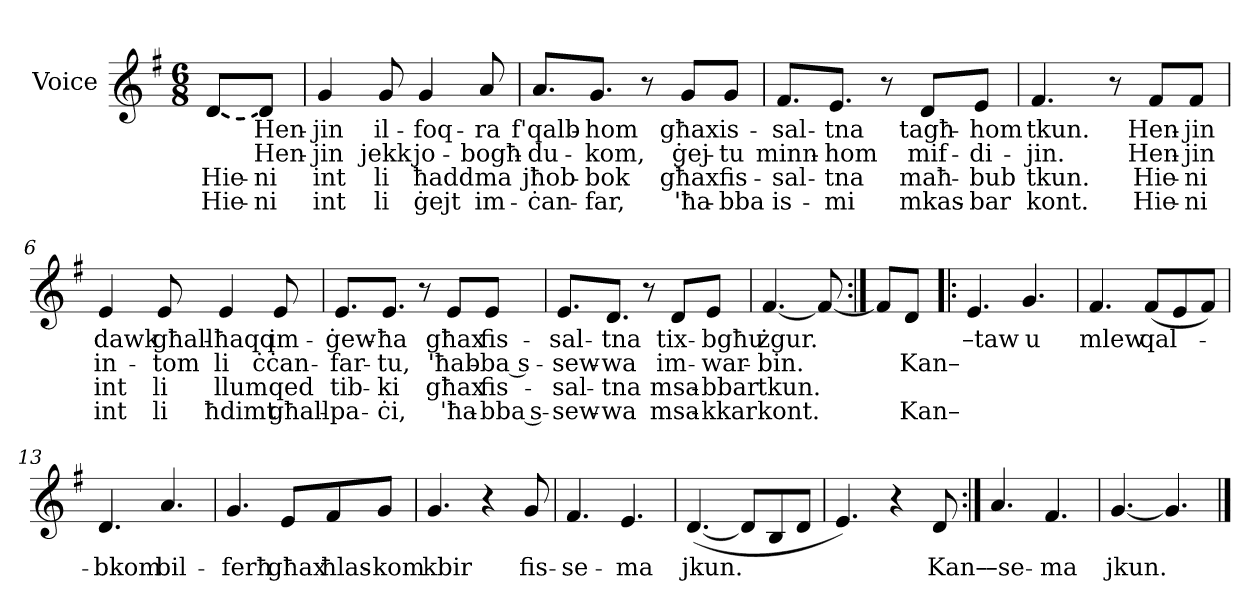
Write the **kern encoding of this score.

**kern	**text	**text	**text	**text
*part1	*part1	*part1	*part1	*part1
*staff1	*staff1	*staff1	*staff1	*staff1
*I"Voice	*	*	*	*
*I'Vo.	*	*	*	*
*clefG2	*	*	*	*
*k[f#]	*	*	*	*
*M6/8	*	*	*	*
=1	=1	=1	=1	=1
!LO:T:dash	!	!	!	!
[8d/L	.	.	Hie-	Hie-
8d/J]	Hen-	Hen-	-ni	-ni
=2	=2	=2	=2	=2
4g/	-jin	-jin	int	int
8g/	il-	jekk	li	li
4g/	-foq-	jo-	ħadd	ġejt
8a/	-ra	-bogħ-	ma	im-
=3	=3	=3	=3	=3
8.a/L	f'qalb-	-du-	jħob-	-ċan-
8.g/J	-hom	-kom,	-bok	-far,
8r	.	.	.	.
8g/L	għax	ġej-	għax	'ħa-
8g/J	is-	-tu	fis-	-bba
=4	=4	=4	=4	=4
8.f#/L	-sal-	minn-	-sal-	is-
8.e/J	-tna	-hom	-tna	-mi
8r	.	.	.	.
8d/L	tagħ-	mif-	maħ-	mkas-
8e/J	-hom	-di-	-bub	-bar
=5	=5	=5	=5	=5
4.f#/	tkun.	-jin.	tkun.	kont.
8r	.	.	.	.
8f#/L	Hen-	Hen-	Hie-	Hie-
8f#/J	-jin	-jin	-ni	-ni
=6	=6	=6	=6	=6
4e/	dawk	in-	int	int
8e/	għall-	-tom	li	li
4e/	-ħaqq	li	llum	ħdimt
8e/	im-	ċċan-	qed	għall-
=7	=7	=7	=7	=7
8.e/L	-ġew-	-far-	tib-	-pa-
8.e/J	-ħa	-tu,	-ki	-ċi,
8r	.	.	.	.
8e/L	għax	'ħab-	għax	'ħa-
8e/J	fis-	-ba s-	fis-	-bba s-
=8	=8	=8	=8	=8
8.e/L	-sal-	-sew-	-sal-	-sew-
8.d/J	-tna	-wa	-tna	-wa
8r	.	.	.	.
8d/L	tix-	im-	msa-	msa-
8e/J	-bgħu	-war-	-bbar	-kkar
=9	=9	=9	=9	=9
[4.f#/	żgur.	-bin.	tkun.	kont.
8f#/_	.	.	.	.
=10:|!	=10:|!	=10:|!	=10:|!	=10:|!
8f#/L]	.	.	.	.
8d/J	.	Kan–	.	Kan–
!!LO:LB:g=z
=11!|:	=11!|:	=11!|:	=11!|:	=11!|:
4.e/	-–taw	.	.	.
4.g/	u	.	.	.
=12	=12	=12	=12	=12
4.f#/	mlew	.	.	.
(8f#/L	qal-	.	.	.
8e/	.	.	.	.
8f#/J)	.	.	.	.
=13	=13	=13	=13	=13
4.d/	-bkom	.	.	.
4.a/	bil-	.	.	.
=14	=14	=14	=14	=14
4.g/	-ferħ	.	.	.
8e/L	għax	.	.	.
8f#/	ħlas-	.	.	.
8g/J	-kom	.	.	.
=15	=15	=15	=15	=15
4.g/	kbir	.	.	.
4r	.	.	.	.
8g/	fis-	.	.	.
=16	=16	=16	=16	=16
4.f#/	-se-	.	.	.
4.e/	-ma	.	.	.
=17	=17	=17	=17	=17
([4.d/	jkun.	.	.	.
8d/L]	.	.	.	.
8B/	.	.	.	.
8d/J	.	.	.	.
=18	=18	=18	=18	=18
4.e/)	.	.	.	.
4r	.	.	.	.
8d/	Kan–	.	.	.
=19:|!	=19:|!	=19:|!	=19:|!	=19:|!
4.a/	–se-	.	.	.
4.f#/	-ma	.	.	.
=20	=20	=20	=20	=20
[4.g/	jkun.	.	.	.
4.g/]	.	.	.	.
==	==	==	==	==
*-	*-	*-	*-	*-
